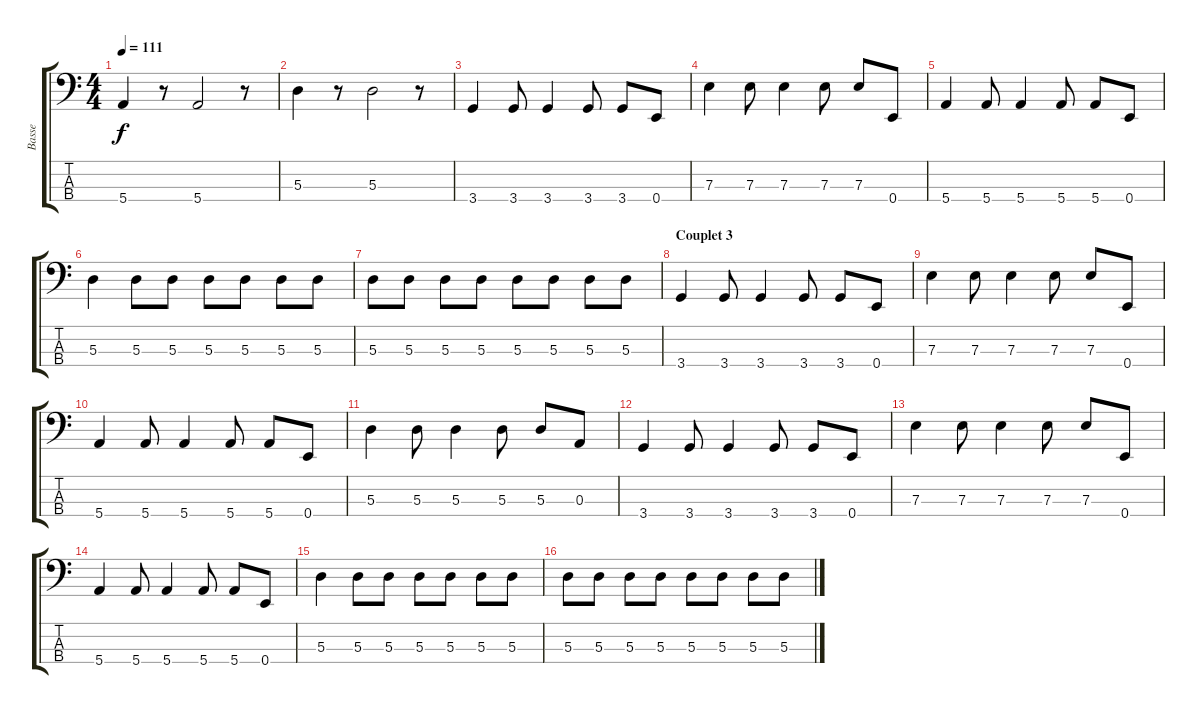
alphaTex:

\track ("Basse" "Basse") {instrument acousticbass}
\staff {score tabs}
\tuning (G2 D2 A1 E1) {hide}
\ts (4 4)
\tempo 111
\clef f4
\ks c
5.4.4{dy f} r.8 5.4.2 r.8 |
5.3.4 r.8 5.3.2 r.8 |
3.4.4 3.4.8 3.4.4 3.4.8 3.4.8 0.4.8 |
7.3.4 7.3.8 7.3.4 7.3.8 7.3.8 0.4.8 |
5.4.4 5.4.8 5.4.4 5.4.8 5.4.8 0.4.8 |
5.3.4 5.3.8 5.3.8 5.3.8 5.3.8 5.3.8 5.3.8 |
5.3.8 5.3.8 5.3.8 5.3.8 5.3.8 5.3.8 5.3.8 5.3.8 |
\section ("" "Couplet 3")
3.4.4 3.4.8 3.4.4 3.4.8 3.4.8 0.4.8 |
7.3.4 7.3.8 7.3.4 7.3.8 7.3.8 0.4.8 |
5.4.4 5.4.8 5.4.4 5.4.8 5.4.8 0.4.8 |
5.3.4 5.3.8 5.3.4 5.3.8 5.3.8 0.3.8 |
3.4.4 3.4.8 3.4.4 3.4.8 3.4.8 0.4.8 |
7.3.4 7.3.8 7.3.4 7.3.8 7.3.8 0.4.8 |
5.4.4 5.4.8 5.4.4 5.4.8 5.4.8 0.4.8 |
5.3.4 5.3.8 5.3.8 5.3.8 5.3.8 5.3.8 5.3.8 |
5.3.8 5.3.8 5.3.8 5.3.8 5.3.8 5.3.8 5.3.8 5.3.8
